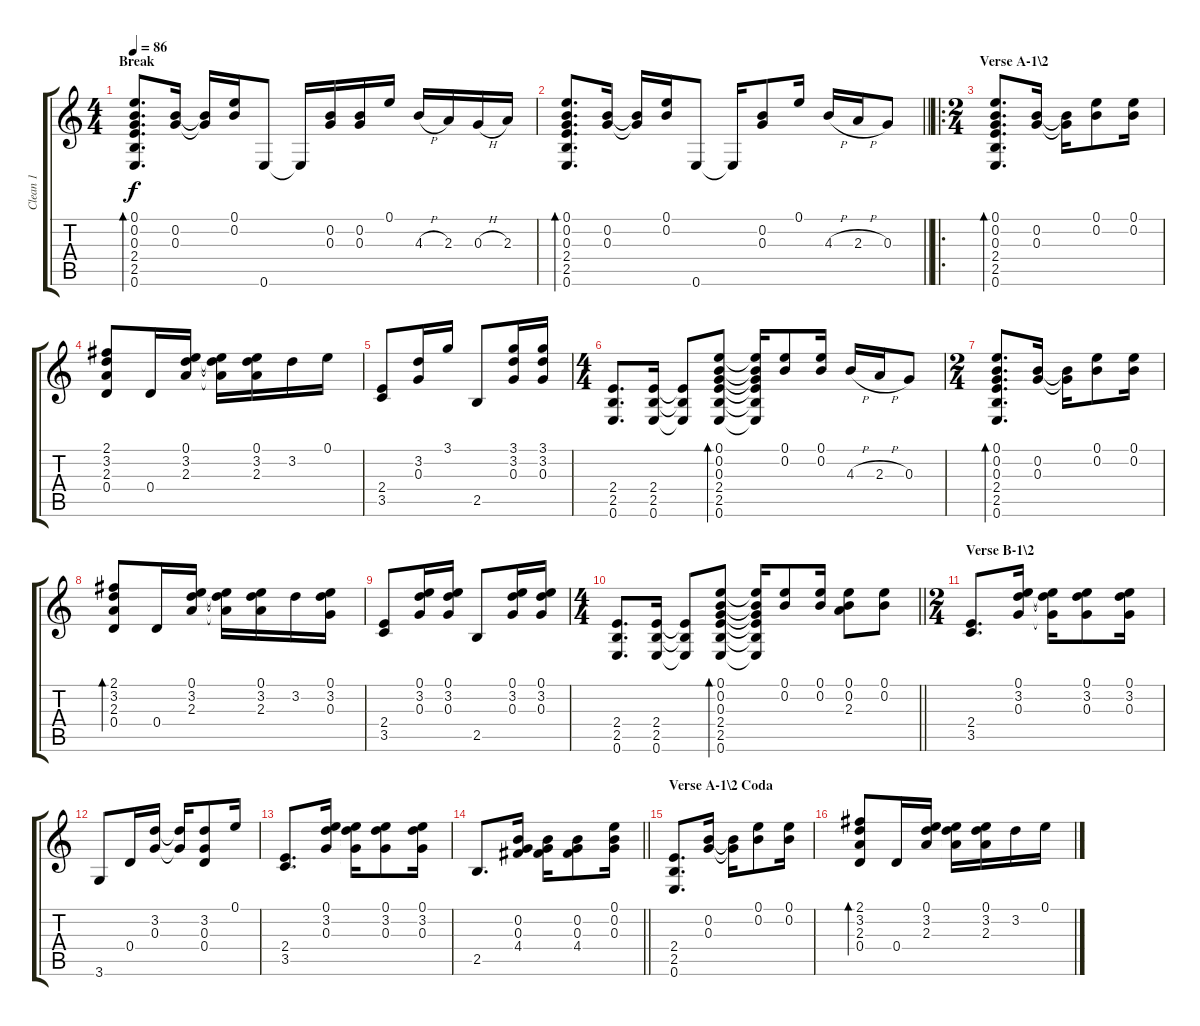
\track ("Clean 1" "Clean 1") {instrument electricguitarjazz}
\staff {score tabs}
\tuning (E4 B3 G3 D3 A2 E2) {hide}
\ts (4 4)
\section ("" "Break")
\tempo 86
\clef g2
\ks c
(0.1 0.2 0.3 2.4 2.5 0.6).8{d bd 60 dy f} (0.2 0.3).16 (0.2{t} 0.3{t}).16 (0.1 0.2).16 0.6.8 0.6{t}.16 (0.2 0.3).16 (0.2 0.3).16 0.1.16 4.3{h}.16 2.3.16 0.3{h}.16 2.3.16 |
\barLineRight lightlight
(0.1 0.2 0.3 2.4 2.5 0.6).8{d bd 60} (0.2 0.3).16 (0.2{t} 0.3{t}).16 (0.1 0.2).16 0.6.8 0.6{t}.16 (0.2 0.3).8 0.1.16 4.3{h}.16 2.3{h}.16 0.3.8 |
\ro
\ts (2 4)
\section ("" "Verse A-1\\2")
(0.1 0.2 0.3 2.4 2.5 0.6).8{d bd 60} (0.2 0.3).16 (0.2{t} 0.3{t}).16 (0.1 0.2).8 (0.1 0.2).16 |
(2.1 3.2 2.3 0.4).8 0.4.16 (0.1 3.2 2.3).16 (0.1{t} 3.2{t} 2.3{t}).16 (0.1 3.2 2.3).16 3.2.16 0.1.16 |
(2.4 3.5).8 (3.2 0.3).16 3.1.16 2.5.8 (3.1 3.2 0.3).16 (3.1 3.2 0.3).16 |
\ts (4 4)
(2.4 2.5 0.6).8{d} (2.4 2.5 0.6).16 (2.4{t} 2.5{t} 0.6{t}).8 (0.1 0.2 0.3 2.4 2.5 0.6).8{bd 60} (0.1{t} 0.2{t} 0.3{t} 2.4{t} 2.5{t} 0.6{t}).16 (0.1 0.2).8 (0.1 0.2).16 4.3{h}.16 2.3{h}.16 0.3.8 |
\ts (2 4)
(0.1 0.2 0.3 2.4 2.5 0.6).8{d bd 60} (0.2 0.3).16 (0.2{t} 0.3{t}).16 (0.1 0.2).8 (0.1 0.2).16 |
(2.1 3.2 2.3 0.4).8{bd 60} 0.4.16 (0.1 3.2 2.3).16 (0.1{t} 3.2{t} 2.3{t}).16 (0.1 3.2 2.3).16 3.2.16 (0.1 3.2 0.3).16 |
(2.4 3.5).8 (0.1 3.2 0.3).16 (0.1 3.2 0.3).16 2.5.8 (0.1 3.2 0.3).16 (0.1 3.2 0.3).16 |
\ts (4 4)
\barLineRight lightlight
(2.4 2.5 0.6).8{d} (2.4 2.5 0.6).16 (2.4{t} 2.5{t} 0.6{t}).8 (0.1 0.2 0.3 2.4 2.5 0.6).8{bd 60} (0.1{t} 0.2{t} 0.3{t} 2.4{t} 2.5{t} 0.6{t}).16 (0.1 0.2).8 (0.1 0.2).16 (0.1 0.2 2.3).8 (0.1 0.2).8 |
\ts (2 4)
\section ("" "Verse B-1\\2")
(2.4 3.5).8{d} (0.1 3.2 0.3).16 (0.1{t} 3.2{t} 0.3{t}).16 (0.1 3.2 0.3).8 (0.1 3.2 0.3).16 |
3.6.8 0.4.16 (3.2 0.3).16 (3.2{t} 0.3{t}).16 (3.2 0.3 0.4).8 0.1.16 |
(2.4 3.5).8{d} (0.1 3.2 0.3).16 (0.1{t} 3.2{t} 0.3{t}).16 (0.1 3.2 0.3).8 (0.1 3.2 0.3).16 |
\barLineRight lightlight
2.5.8{d} (0.2 0.3 4.4).16 (0.2{t} 0.3{t} 4.4{t}).16 (0.2 0.3 4.4).8 (0.1 0.2 0.3).16 |
\section ("" "Verse A-1\\2 Coda")
(2.4 2.5 0.6).8{d} (0.2 0.3).16 (0.2{t} 0.3{t}).16 (0.1 0.2).8 (0.1 0.2).16 |
(2.1 3.2 2.3 0.4).8{bd 60} 0.4.16 (0.1 3.2 2.3).16 (0.1{t} 3.2{t} 2.3{t}).16 (0.1 3.2 2.3).16 3.2.16 0.1.16
